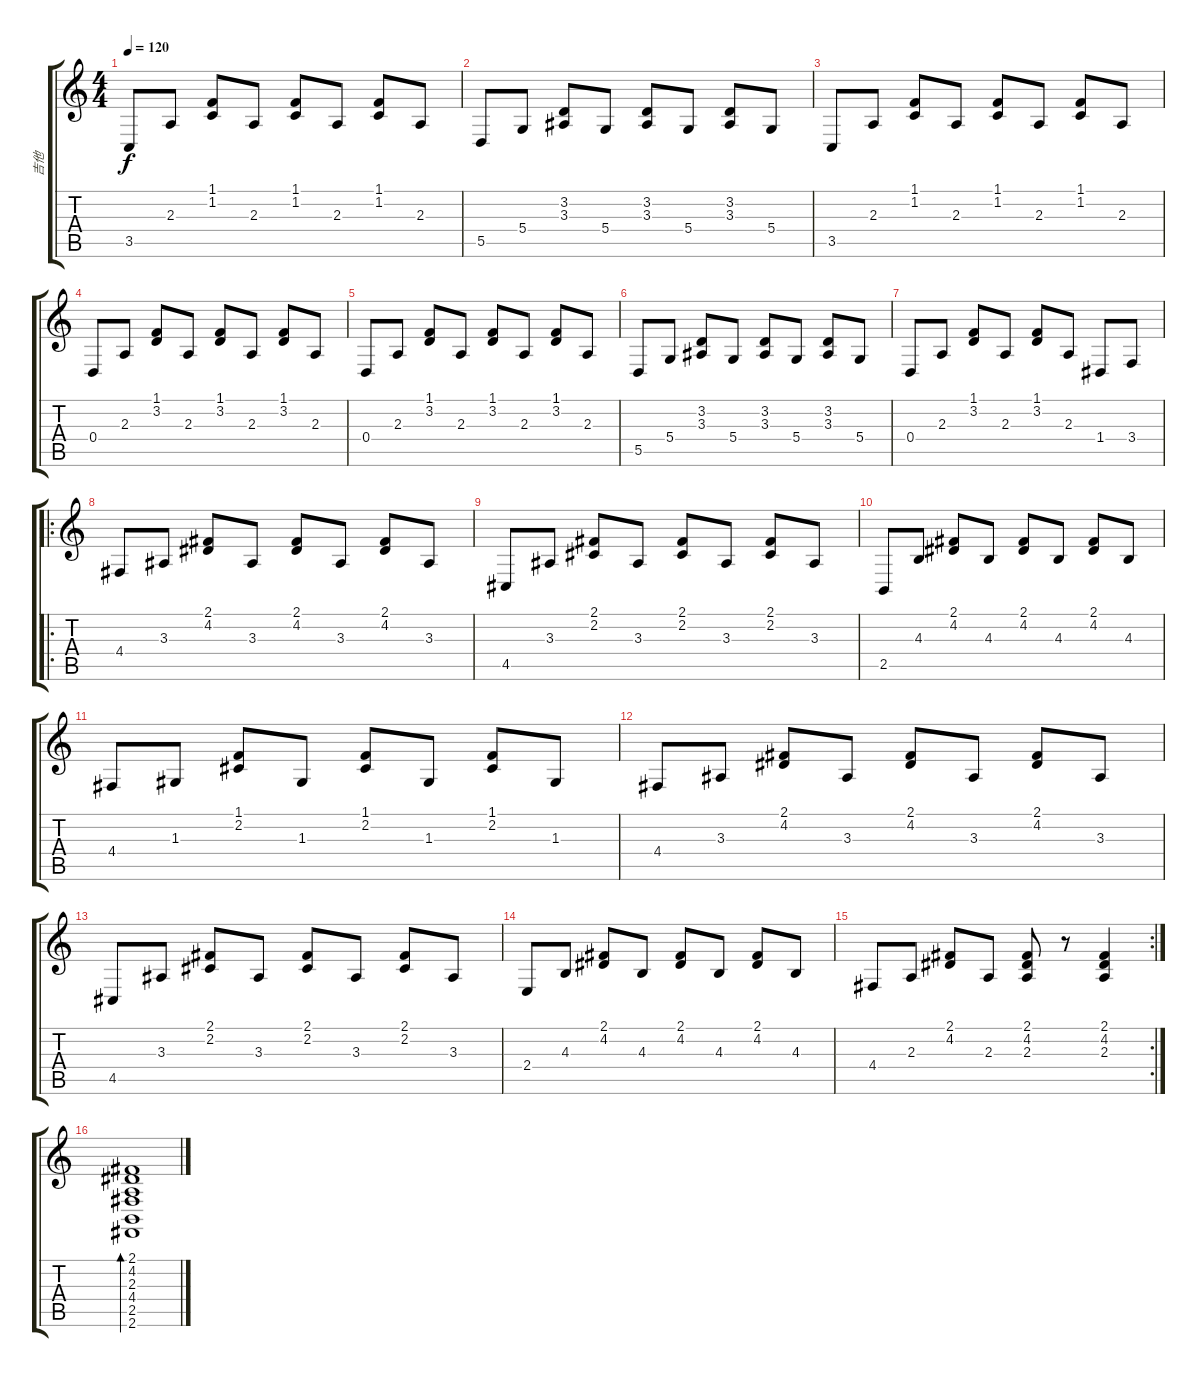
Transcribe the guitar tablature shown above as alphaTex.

\track ("吉他" "吉他") {instrument acousticgrandpiano}
\staff {score tabs}
\tuning (E4 B3 G3 D3 A2 E2) {hide}
\ts (4 4)
\tempo 120
\clef g2
\ks c
3.5.8{dy f} 2.3.8 (1.1 1.2).8 2.3.8 (1.1 1.2).8 2.3.8 (1.1 1.2).8 2.3.8 |
5.5.8 5.4.8 (3.2 3.3).8 5.4.8 (3.2 3.3).8 5.4.8 (3.2 3.3).8 5.4.8 |
3.5.8 2.3.8 (1.1 1.2).8 2.3.8 (1.1 1.2).8 2.3.8 (1.1 1.2).8 2.3.8 |
0.4.8 2.3.8 (1.1 3.2).8 2.3.8 (1.1 3.2).8 2.3.8 (1.1 3.2).8 2.3.8 |
0.4.8 2.3.8 (1.1 3.2).8 2.3.8 (1.1 3.2).8 2.3.8 (1.1 3.2).8 2.3.8 |
5.5.8 5.4.8 (3.2 3.3).8 5.4.8 (3.2 3.3).8 5.4.8 (3.2 3.3).8 5.4.8 |
0.4.8 2.3.8 (1.1 3.2).8 2.3.8 (1.1 3.2).8 2.3.8 1.4.8 3.4.8 |
\ro
4.4.8 3.3.8 (2.1 4.2).8 3.3.8 (2.1 4.2).8 3.3.8 (2.1 4.2).8 3.3.8 |
4.5.8 3.3.8 (2.1 2.2).8 3.3.8 (2.1 2.2).8 3.3.8 (2.1 2.2).8 3.3.8 |
2.5.8 4.3.8 (2.1 4.2).8 4.3.8 (2.1 4.2).8 4.3.8 (2.1 4.2).8 4.3.8 |
4.4.8 1.3.8 (1.1 2.2).8 1.3.8 (1.1 2.2).8 1.3.8 (1.1 2.2).8 1.3.8 |
4.4.8 3.3.8 (2.1 4.2).8 3.3.8 (2.1 4.2).8 3.3.8 (2.1 4.2).8 3.3.8 |
4.5.8 3.3.8 (2.1 2.2).8 3.3.8 (2.1 2.2).8 3.3.8 (2.1 2.2).8 3.3.8 |
2.4.8 4.3.8 (2.1 4.2).8 4.3.8 (2.1 4.2).8 4.3.8 (2.1 4.2).8 4.3.8 |
\rc 2
4.4.8 2.3.8 (2.1 4.2).8 2.3.8 (2.1 4.2 2.3).8 r.8 (2.1 4.2 2.3).4 |
(2.1 4.2 2.3 4.4 2.5 2.6).1{bd 480}
